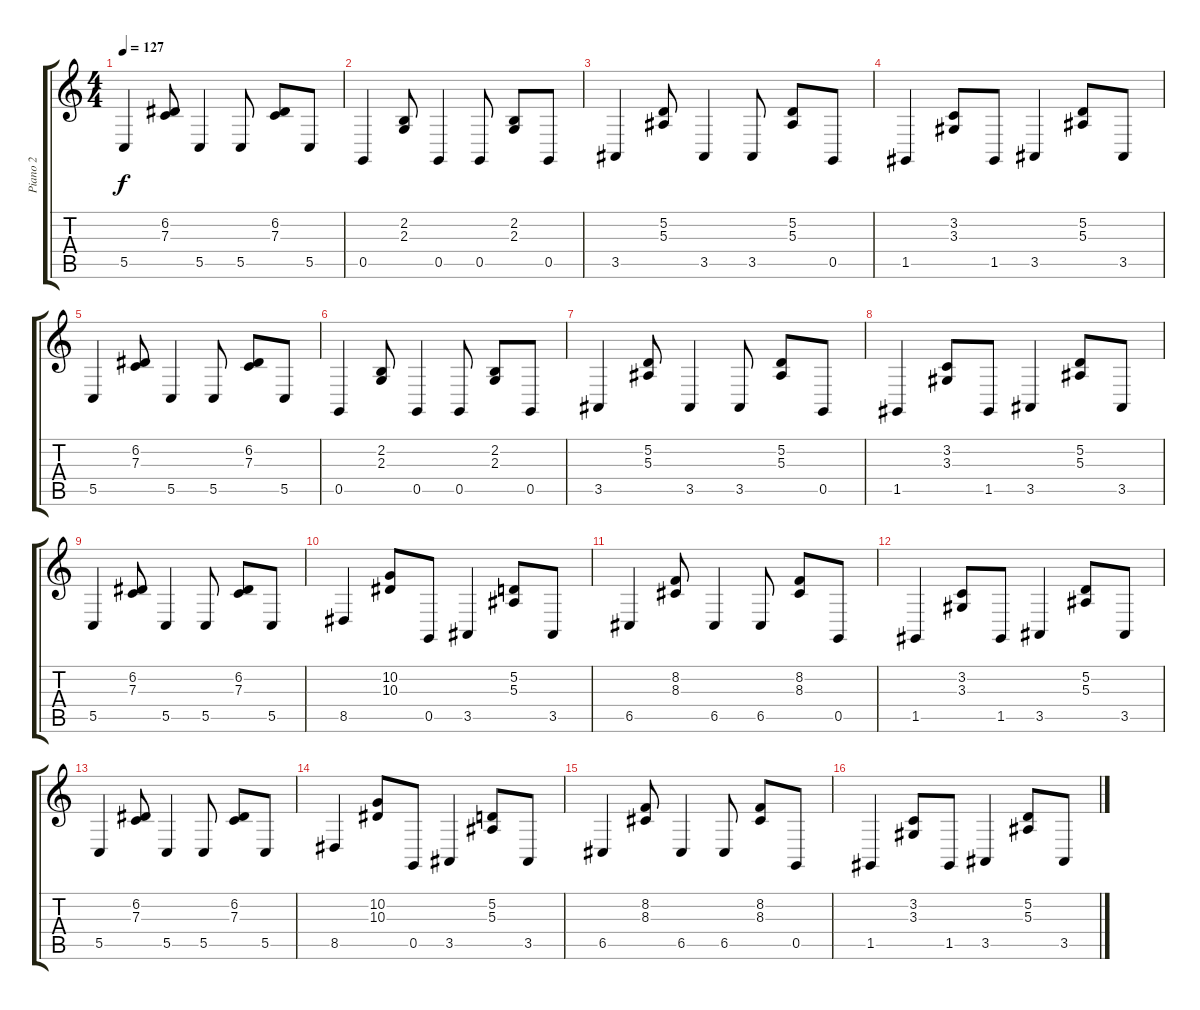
\track ("Piano 2" "Piano 2") {instrument honkytonkpiano}
\staff {score tabs}
\tuning (D4 A3 F3 C3 G2 C2) {hide}
\ts (4 4)
\tempo 127
\clef g2
\ks c
5.5.4{dy f} (6.2 7.3).8 5.5.4 5.5.8 (6.2 7.3).8 5.5.8 |
0.5.4 (2.2 2.3).8 0.5.4 0.5.8 (2.2 2.3).8 0.5.8 |
3.5.4 (5.2 5.3).8 3.5.4 3.5.8 (5.2 5.3).8 0.5.8 |
1.5.4 (3.2 3.3).8 1.5.8 3.5.4 (5.2 5.3).8 3.5.8 |
5.5.4 (6.2 7.3).8 5.5.4 5.5.8 (6.2 7.3).8 5.5.8 |
0.5.4 (2.2 2.3).8 0.5.4 0.5.8 (2.2 2.3).8 0.5.8 |
3.5.4 (5.2 5.3).8 3.5.4 3.5.8 (5.2 5.3).8 0.5.8 |
1.5.4 (3.2 3.3).8 1.5.8 3.5.4 (5.2 5.3).8 3.5.8 |
5.5.4 (6.2 7.3).8 5.5.4 5.5.8 (6.2 7.3).8 5.5.8 |
8.5.4 (10.2 10.3).8 0.5.8 3.5.4 (5.2 5.3).8 3.5.8 |
6.5.4 (8.2 8.3).8 6.5.4 6.5.8 (8.2 8.3).8 0.5.8 |
1.5.4 (3.2 3.3).8 1.5.8 3.5.4 (5.2 5.3).8 3.5.8 |
5.5.4 (6.2 7.3).8 5.5.4 5.5.8 (6.2 7.3).8 5.5.8 |
8.5.4 (10.2 10.3).8 0.5.8 3.5.4 (5.2 5.3).8 3.5.8 |
6.5.4 (8.2 8.3).8 6.5.4 6.5.8 (8.2 8.3).8 0.5.8 |
1.5.4 (3.2 3.3).8 1.5.8 3.5.4 (5.2 5.3).8 3.5.8
